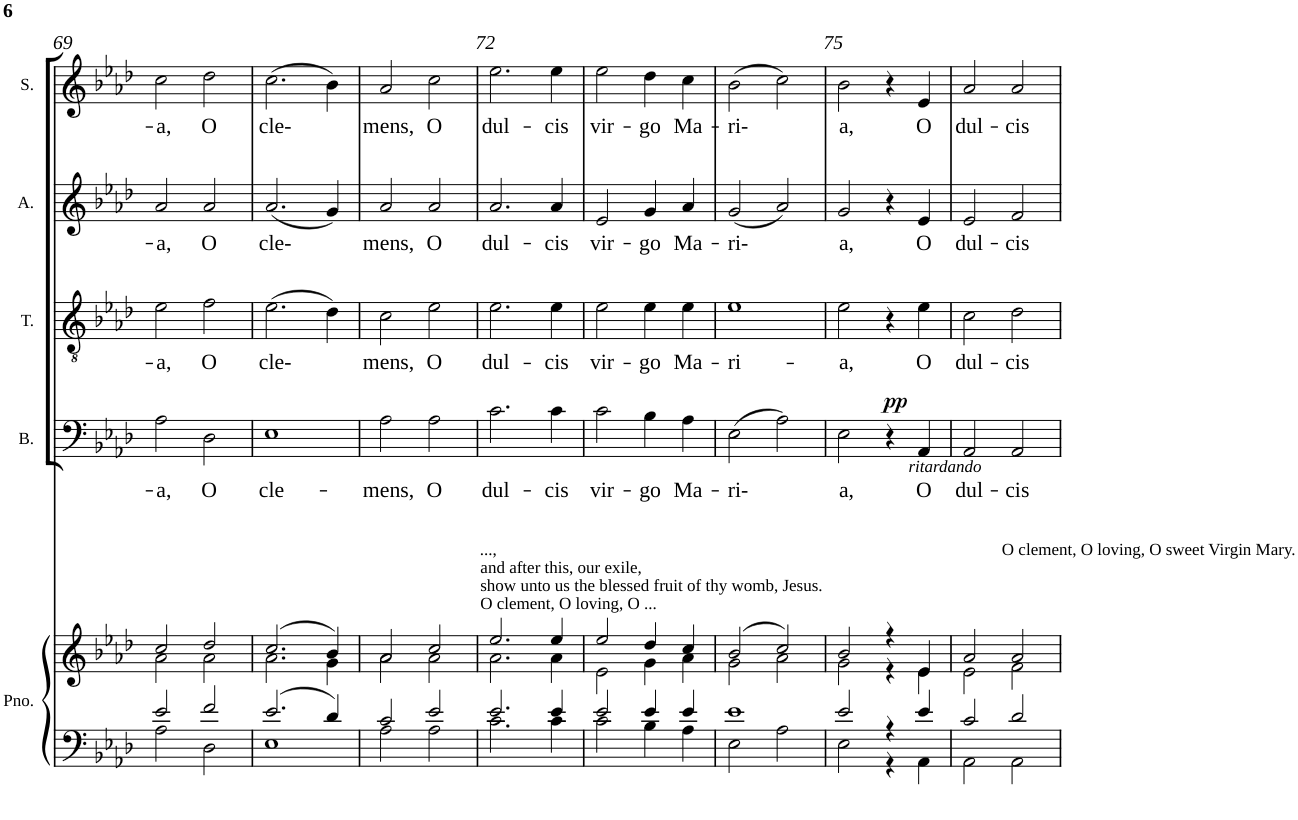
**kern	**kern	**kern	**text	**dynam	**kern	**text	**kern	**text	**kern	**text
*part5	*part5	*part4	*part4	*part4	*part3	*part3	*part2	*part2	*part1	*part1
*staff6	*staff5	*staff4	*staff4	*staff4	*staff3	*staff3	*staff2	*staff2	*staff1	*staff1
*I"Piano	*	*I"Bass	*	*	*I"Tenor	*	*I"Alto	*	*I"Soprano	*
*I'Pno.	*	*I'B.	*	*	*I'T.	*	*I'A.	*	*I'S.	*
!!LO:PB:g=z
*clefF4	*clefG2	*clefF4	*	*	*clefGv2	*	*clefG2	*	*clefG2	*
*k[b-e-a-d-]	*k[b-e-a-d-]	*k[b-e-a-d-]	*	*	*k[b-e-a-d-]	*	*k[b-e-a-d-]	*	*k[b-e-a-d-]	*
*A-:	*A-:	*A-:	*	*	*A-:	*	*A-:	*	*A-:	*
*M2/2	*M2/2	*M2/2	*	*	*M2/2	*	*M2/2	*	*M2/2	*
*met(c|)	*met(c|)	*met(c|)	*	*	*met(c|)	*	*met(c|)	*	*met(c|)	*
=69	=69	=69	=69	=69	=69	=69	=69	=69	=69	=69
*^	*^	*	*	*	*	*	*	*	*	*
!	!	!	!	!	!LO:LY:b	!	!	!LO:LY:b	!	!LO:LY:b	!	!LO:LY:b
2e-/	2A-\	2cc/	2a-\	2A-\	-a,	.	2e-\	-a,	2a-/	-a,	2cc\	-a,
!	!	!	!	!	!LO:LY:b	!	!	!LO:LY:b	!	!LO:LY:b	!	!LO:LY:b
2f/	2D-\	2dd-/	2a-\	2D-\	O	.	2f\	O	2a-/	O	2dd-\	O
=70	=70	=70	=70	=70	=70	=70	=70	=70	=70	=70	=70	=70
!	!	!	!	!	!LO:LY:b	!	!	!LO:LY:b	!	!LO:LY:b	!	!LO:LY:b
2.e-/	1E-	(>2.cc/	2.a-\	1E-	cle-	.	(>2.e-\	cle-	(<2.a-/	cle-	(>2.cc\	cle-
4d-/	.	4b-/)	4g\	.	.	.	4d-\)	.	4g/)	.	4b-\)	.
=71	=71	=71	=71	=71	=71	=71	=71	=71	=71	=71	=71	=71
!	!	!	!	!	!LO:LY:b	!	!	!LO:LY:b	!	!LO:LY:b	!	!LO:LY:b
2c/	2A-\	2a-/	2a-\	2A-\	-mens,	.	2c\	mens,	2a-/	mens,	2a-/	mens,
!	!	!	!	!	!LO:LY:b	!	!	!LO:LY:b	!	!LO:LY:b	!	!LO:LY:b
2e-/	2A-\	2cc/	2a-\	2A-\	O	.	2e-\	O	2a-/	O	2cc\	O
=72	=72	=72	=72	=72	=72	=72	=72	=72	=72	=72	=72	=72
!	!	!	!	!LO:TX:b:t=...,	!	!	!	!	!	!	!	!
!	!	!	!	!LO:TX:b:t=and after this, our exile,	!	!	!	!	!	!	!	!
!	!	!	!	!LO:TX:b:t=show unto us the blessed fruit of thy womb, Jesus.	!	!	!	!	!	!	!	!
!	!	!	!	!LO:TX:b:t=O clement, O loving, O ...	!	!	!	!	!	!	!	!
!	!	!	!	!	!LO:LY:b	!	!	!LO:LY:b	!	!LO:LY:b	!	!LO:LY:b
2.e-/	2.c\	2.ee-/	2.a-\	2.c\	dul-	.	2.e-\	dul-	2.a-/	dul-	2.ee-\	dul-
!	!	!	!	!	!LO:LY:b	!	!	!LO:LY:b	!	!LO:LY:b	!	!LO:LY:b
4e-/	4c\	4ee-/	4a-\	4c\	-cis	.	4e-\	-cis	4a-/	-cis	4ee-\	-cis
=73	=73	=73	=73	=73	=73	=73	=73	=73	=73	=73	=73	=73
!	!	!	!	!	!LO:LY:b	!	!	!LO:LY:b	!	!LO:LY:b	!	!LO:LY:b
2e-/	2c\	2ee-/	2e-\	2c\	vir-	.	2e-\	vir-	2e-/	vir-	2ee-\	vir-
!	!	!	!	!	!LO:LY:b	!	!	!LO:LY:b	!	!LO:LY:b	!	!LO:LY:b
4e-/	4B-\	4dd-/	4g\	4B-\	-go	.	4e-\	-go	4g/	-go	4dd-\	-go
!	!	!	!	!	!LO:LY:b	!	!	!LO:LY:b	!	!LO:LY:b	!	!LO:LY:b
4e-/	4A-\	4cc/	4a-\	4A-\	Ma-	.	4e-\	Ma-	4a-/	Ma-	4cc\	Ma-
=74	=74	=74	=74	=74	=74	=74	=74	=74	=74	=74	=74	=74
!	!	!	!	!	!LO:LY:b	!	!	!LO:LY:b	!	!LO:LY:b	!	!LO:LY:b
1e-	2E-\	(>2b-/	2g\	(>2E-\	-ri-	.	1e-	-ri-	(<2g/	-ri-	(>2b-\	-ri-
.	2A-\	2cc/)	2a-\	2A-\)	.	.	.	.	2a-/)	.	2cc\)	.
=75	=75	=75	=75	=75	=75	=75	=75	=75	=75	=75	=75	=75
!	!	!	!	!	!LO:LY:b	!	!	!LO:LY:b	!	!LO:LY:b	!	!LO:LY:b
2e-/	2E-\	2b-/	2g\	2E-\	a,	.	2e-\	-a,	2g/	a,	2b-\	a,
4r	4r	4r	4r	4r	.	.	4r	.	4r	.	4r	.
!	!	!	!	!LO:TX:b:i:t=ritardando	!	!	!	!	!	!	!	!
!	!	!	!	!	!LO:LY:b	!LO:DY:a	!	!LO:LY:b	!	!LO:LY:b	!	!LO:LY:b
4e-/	4AA-\	4e-/	4e-\	4AA-/	O	pp	4e-\	O	4e-/	O	4e-/	O
=76	=76	=76	=76	=76	=76	=76	=76	=76	=76	=76	=76	=76
!	!	!	!	!	!LO:LY:b	!	!	!LO:LY:b	!	!LO:LY:b	!	!LO:LY:b
2c/	2AA-\	2a-/	2e-\	2AA-/	dul-	.	2c\	dul-	2e-/	dul-	2a-/	dul-
!	!	!	!	!LO:TX:b:t=O clement, O loving, O sweet Virgin Mary.	!	!	!	!	!	!	!	!
!	!	!	!	!	!LO:LY:b	!	!	!LO:LY:b	!	!LO:LY:b	!	!LO:LY:b
2d-/	2AA-\	2a-/	2f\	2AA-/	-cis	.	2d-\	-cis	2f/	-cis	2a-/	-cis
*v	*v	*	*	*	*	*	*	*	*	*	*	*
*	*v	*v	*	*	*	*	*	*	*	*	*
=	=	=	=	=	=	=	=	=	=	=
*-	*-	*-	*-	*-	*-	*-	*-	*-	*-	*-
